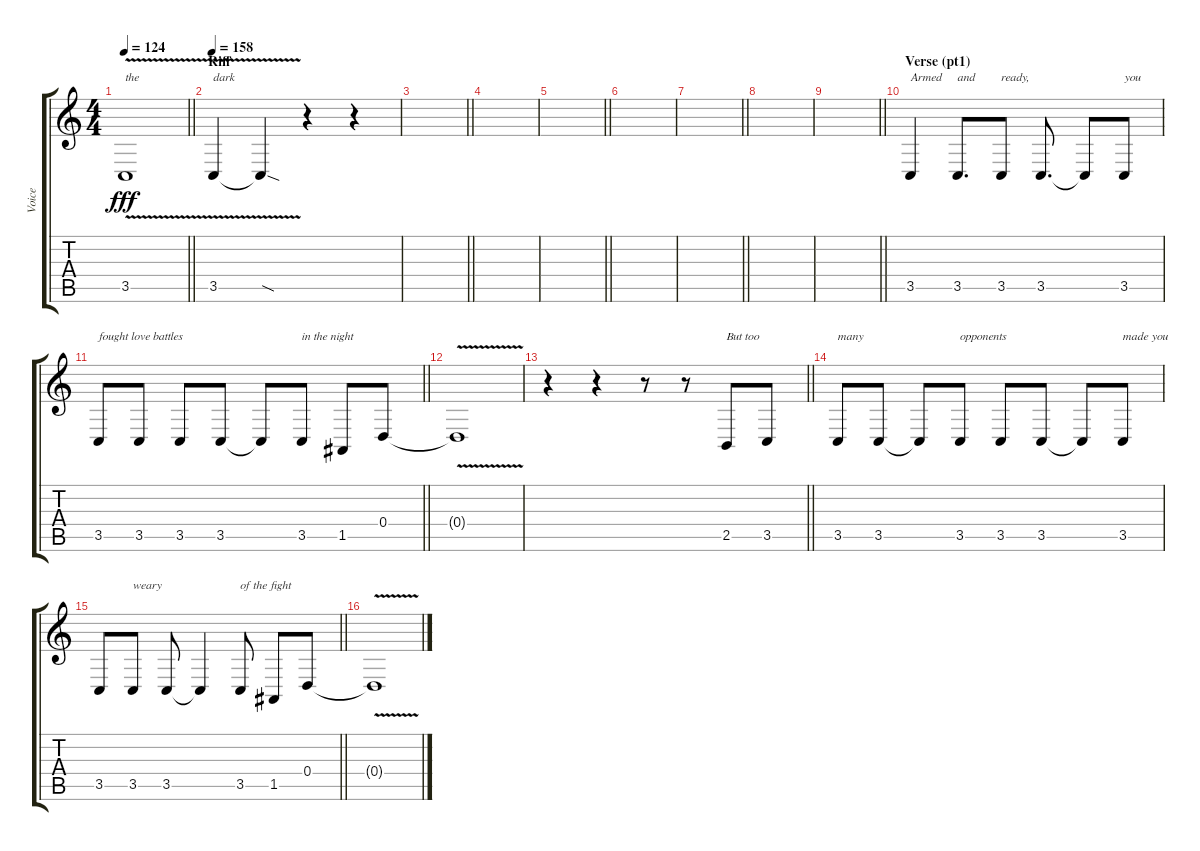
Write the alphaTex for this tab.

\track ("Voice" "Voice") {instrument lead3calliope}
\staff {score tabs}
\tuning (E4 B3 G3 D3 A2 E2) {hide}
\ts (4 4)
\tempo 124
\clef g2
\barLineRight lightlight
\ks c
3.5{v}.1{txt "the" dy fff} |
\section ("" "Riff")
\tempo 158
3.5{v}.4{txt "dark"} 3.5{sod t}.4 r.4 r.4 |
\barLineRight lightlight
|
|
\barLineRight lightlight
|
|
\barLineRight lightlight
|
|
\barLineRight lightlight
|
\section ("" "Verse (pt1)")
3.5.4{txt "Armed "} 3.5.8{d txt "and "} 3.5.8{txt "ready,"} 3.5.8{d} 3.5{t}.8 3.5.8{txt "you "} |
\barLineRight lightlight
3.5.8{txt "fought love battles"} 3.5.8 3.5.8 3.5.8 3.5{t}.8 3.5.8{txt "in the night"} 1.5.8 0.4.8 |
0.4{v t}.1 |
\barLineRight lightlight
r.4 r.4 r.8 r.8 2.5.8{txt "But too "} 3.5.8 |
3.5.8{txt "many "} 3.5.8 3.5{t}.8 3.5.8{txt "opponents"} 3.5.8 3.5.8 3.5{t}.8 3.5.8{txt "made you "} |
\barLineRight lightlight
3.5.8 3.5.8{txt "weary "} 3.5.8 3.5{t}.4 3.5.8{txt "of the fight"} 1.5.8 0.4.8 |
0.4{v t}.1
